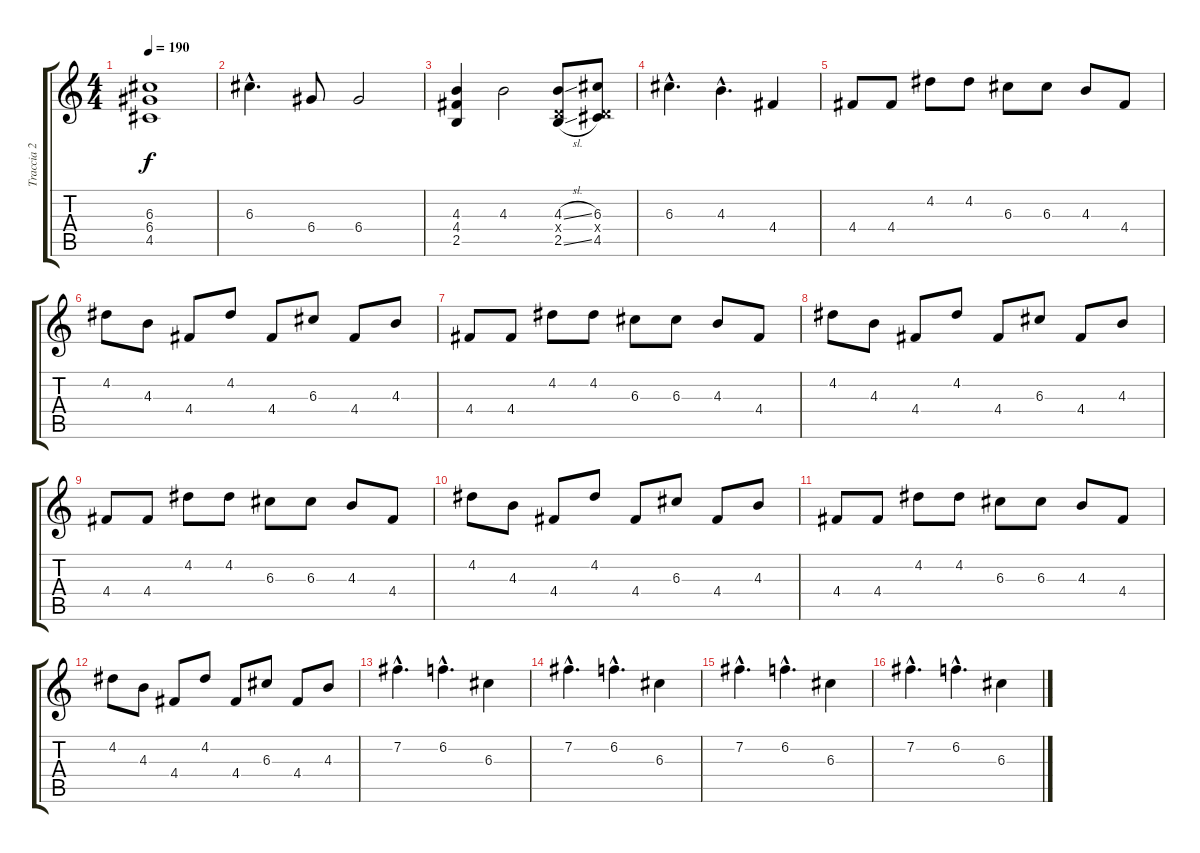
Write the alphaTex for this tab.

\track ("Traccia 2" "Traccia 2") {instrument distortionguitar}
\staff {score tabs}
\tuning (E4 B3 G3 D3 A2 E2) {hide}
\ts (4 4)
\tempo 190
\clef g2
\ks c
(6.3 6.4 4.5).1{dy f} |
6.3{hac}.4{d} 6.4.8 6.4.2 |
(4.3 4.4 2.5).4 4.3.2 (4.3{sl} 0.4{x} 2.5{sl}).8 (6.3 0.4{x} 4.5).8 |
6.3{hac}.4{d} 4.3{hac}.4{d} 4.4.4 |
4.4.8 4.4.8 4.2.8 4.2.8 6.3.8 6.3.8 4.3.8 4.4.8 |
4.2.8 4.3.8 4.4.8 4.2.8 4.4.8 6.3.8 4.4.8 4.3.8 |
4.4.8 4.4.8 4.2.8 4.2.8 6.3.8 6.3.8 4.3.8 4.4.8 |
4.2.8 4.3.8 4.4.8 4.2.8 4.4.8 6.3.8 4.4.8 4.3.8 |
4.4.8 4.4.8 4.2.8 4.2.8 6.3.8 6.3.8 4.3.8 4.4.8 |
4.2.8 4.3.8 4.4.8 4.2.8 4.4.8 6.3.8 4.4.8 4.3.8 |
4.4.8 4.4.8 4.2.8 4.2.8 6.3.8 6.3.8 4.3.8 4.4.8 |
4.2.8 4.3.8 4.4.8 4.2.8 4.4.8 6.3.8 4.4.8 4.3.8 |
7.2{hac}.4{d} 6.2{hac}.4{d} 6.3.4 |
7.2{hac}.4{d} 6.2{hac}.4{d} 6.3.4 |
7.2{hac}.4{d} 6.2{hac}.4{d} 6.3.4 |
7.2{hac}.4{d} 6.2{hac}.4{d} 6.3.4
